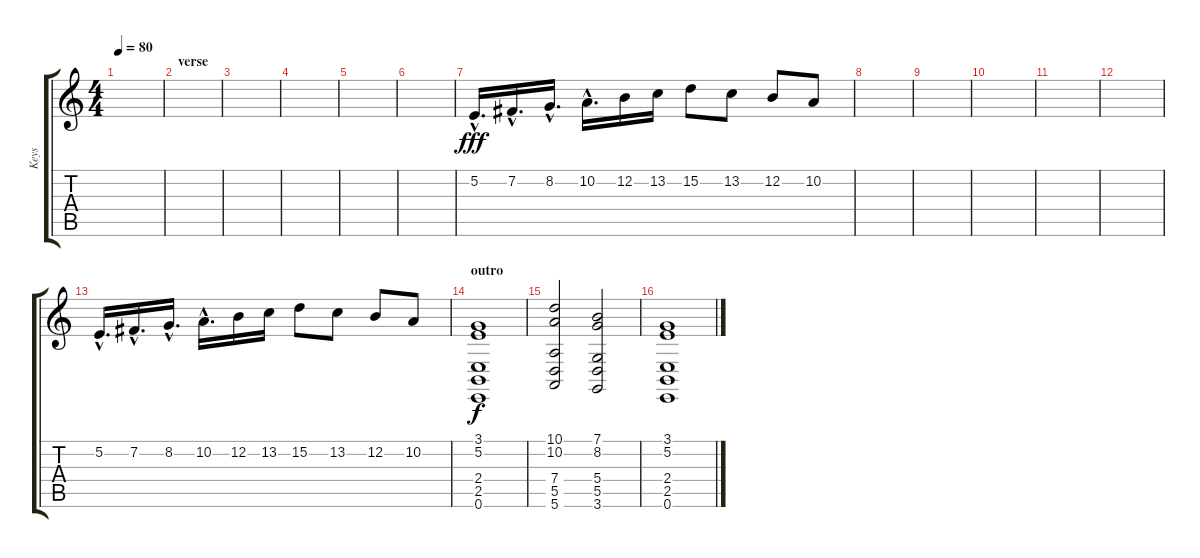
\track ("Keys" "Keys") {instrument stringensemble1}
\staff {score tabs}
\tuning (E4 B3 G3 D3 A2 E2) {hide}
\ts (4 4)
\tempo 80
\clef g2
\ks c
|
\section ("" "verse")
|
|
|
|
|
5.2{hac}.16{d dy fff volume 10 instrument stringensemble1} 7.2{hac}.16{d} 8.2{hac}.16{d} 10.2{hac}.16{d} 12.2.16 13.2.16 15.2.8 13.2.8 12.2.8 10.2.8 |
|
|
|
|
|
5.2{hac}.16{d volume 10 instrument stringensemble1} 7.2{hac}.16{d} 8.2{hac}.16{d} 10.2{hac}.16{d} 12.2.16 13.2.16 15.2.8 13.2.8 12.2.8 10.2.8 |
\section ("" "outro")
(3.1 5.2 2.4 2.5 0.6).1{dy f volume 12 instrument synthstrings1} |
(10.1 10.2 7.4 5.5 5.6).2 (7.1 8.2 5.4 5.5 3.6).2 |
(3.1 5.2 2.4 2.5 0.6).1
